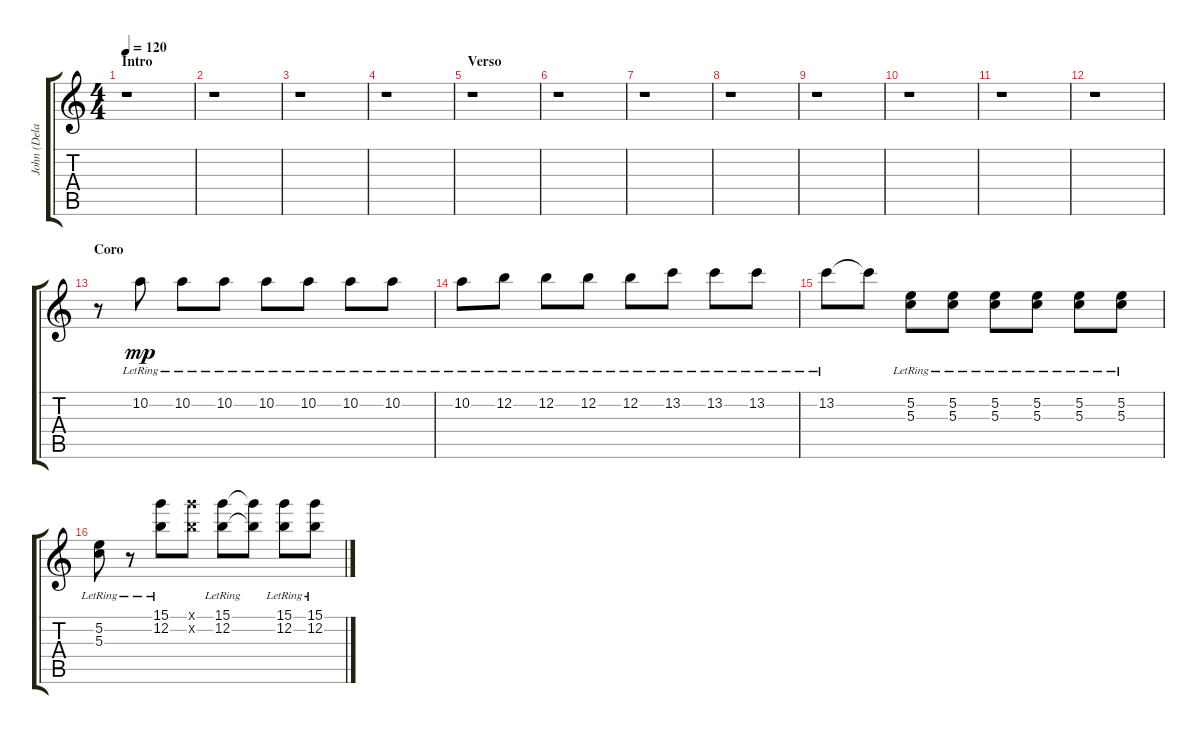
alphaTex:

\track ("John (Delay)" "John (Dela") {instrument electricguitarjazz}
\staff {score tabs}
\tuning (E4 B3 G3 D3 A2 E2) {hide}
\ts (4 4)
\section ("" "Intro")
\tempo 120
\clef g2
\ks c
r.1{dy mp instrument electricguitarjazz} |
r.1 |
r.1 |
r.1 |
\section ("" "Verso")
r.1 |
r.1 |
r.1 |
r.1 |
r.1 |
r.1 |
r.1 |
r.1 |
\section ("" "Coro")
r.8 10.2{lr}.8 10.2{lr}.8 10.2{lr}.8 10.2{lr}.8 10.2{lr}.8 10.2{lr}.8 10.2{lr}.8 |
10.2{lr}.8 12.2{lr}.8 12.2{lr}.8 12.2{lr}.8 12.2{lr}.8 13.2{lr}.8 13.2{lr}.8 13.2{lr}.8 |
13.2{lr}.8 13.2{t}.8 (5.2{lr} 5.3{lr}).8 (5.2{lr} 5.3{lr}).8 (5.2{lr} 5.3{lr}).8 (5.2{lr} 5.3{lr}).8 (5.2{lr} 5.3{lr}).8 (5.2{lr} 5.3{lr}).8 |
(5.2{lr} 5.3{lr}).8 r.8 (15.1{lr} 12.2{lr}).8 (15.1{x} 12.2{x}).8 (15.1{lr} 12.2{lr}).8 (15.1{t} 12.2{t}).8 (15.1{lr} 12.2{lr}).8 (15.1{lr} 12.2{lr}).8
